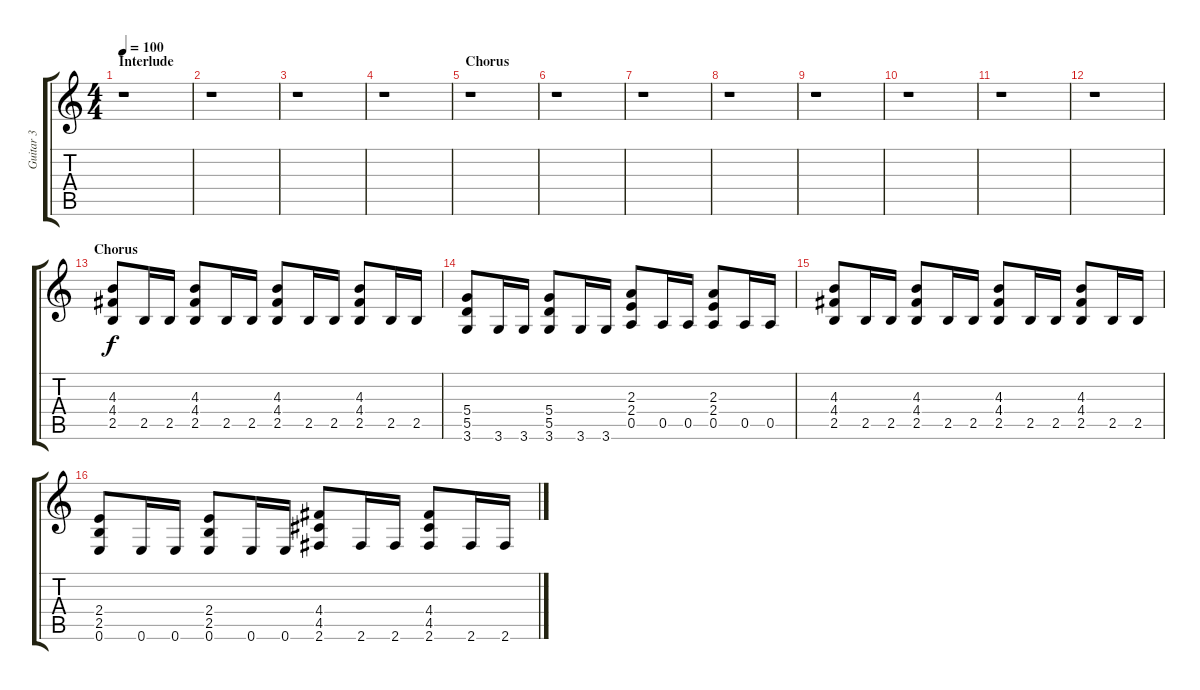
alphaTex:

\track ("Guitar 3" "Guitar 3") {instrument distortionguitar}
\staff {score tabs}
\tuning (E4 B3 G3 D3 A2 E2) {hide}
\ts (4 4)
\section ("" "Interlude")
\tempo 100
\clef g2
\ks c
r.1{dy f} |
r.1 |
r.1 |
r.1 |
\section ("" "Chorus")
r.1 |
r.1 |
r.1 |
r.1 |
r.1 |
r.1 |
r.1 |
r.1 |
\section ("" "Chorus")
(4.3 4.4 2.5).8 2.5.16 2.5.16 (4.3 4.4 2.5).8 2.5.16 2.5.16 (4.3 4.4 2.5).8 2.5.16 2.5.16 (4.3 4.4 2.5).8 2.5.16 2.5.16 |
(5.4 5.5 3.6).8 3.6.16 3.6.16 (5.4 5.5 3.6).8 3.6.16 3.6.16 (2.3 2.4 0.5).8 0.5.16 0.5.16 (2.3 2.4 0.5).8 0.5.16 0.5.16 |
(4.3 4.4 2.5).8 2.5.16 2.5.16 (4.3 4.4 2.5).8 2.5.16 2.5.16 (4.3 4.4 2.5).8 2.5.16 2.5.16 (4.3 4.4 2.5).8 2.5.16 2.5.16 |
(2.4 2.5 0.6).8 0.6.16 0.6.16 (2.4 2.5 0.6).8 0.6.16 0.6.16 (4.4 4.5 2.6).8 2.6.16 2.6.16 (4.4 4.5 2.6).8 2.6.16 2.6.16
